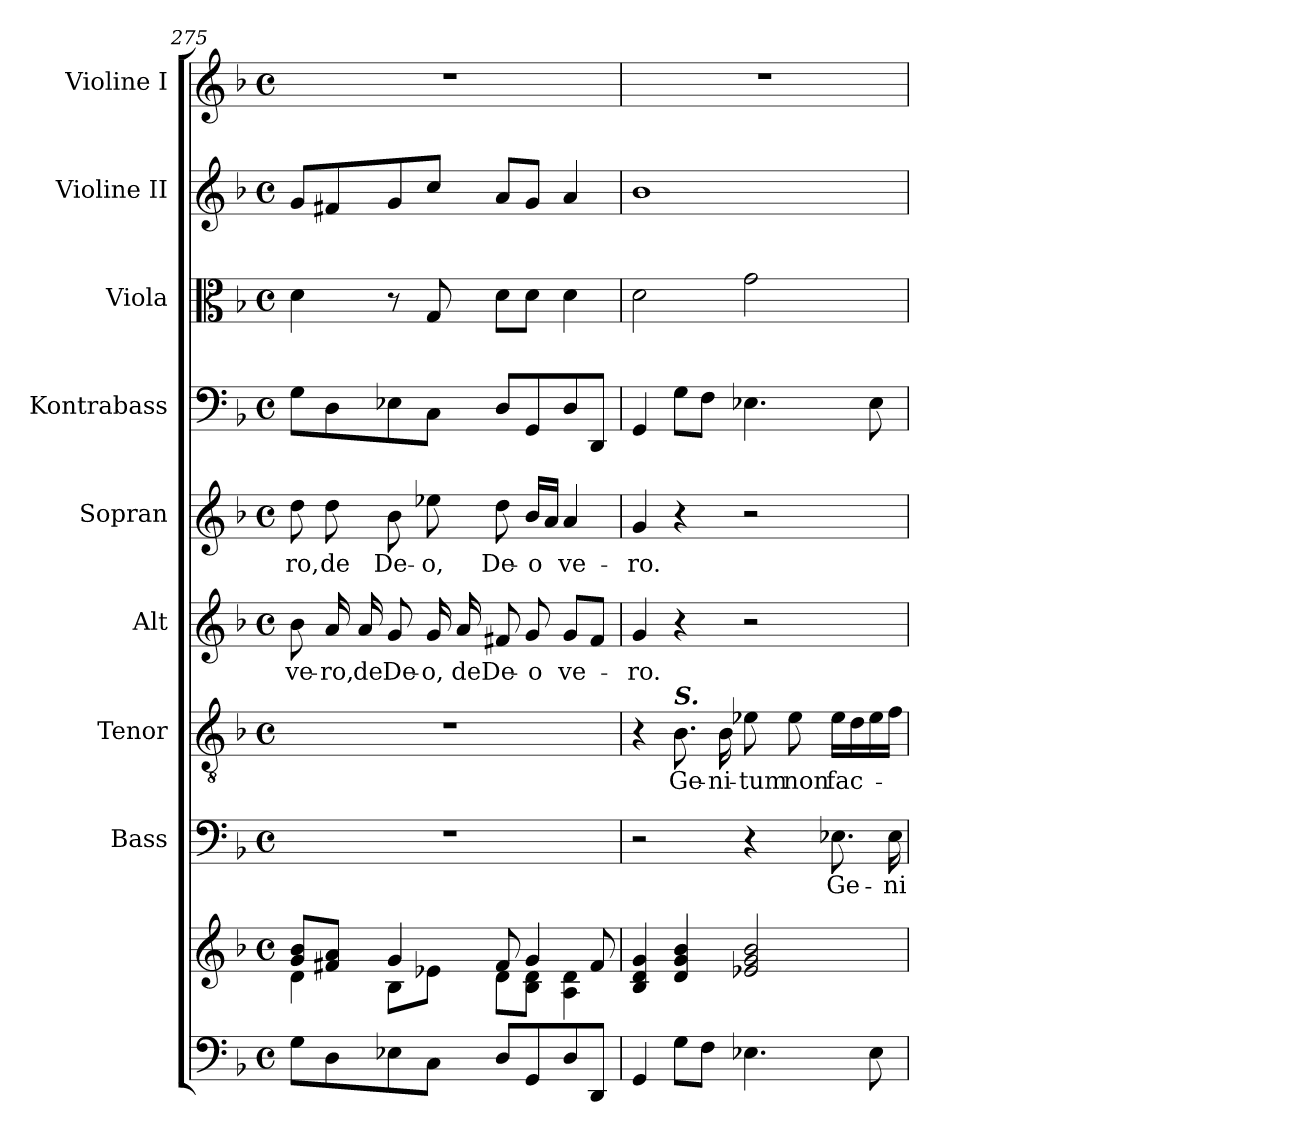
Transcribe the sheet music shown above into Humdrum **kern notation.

**kern	**kern	**kern	**text	**kern	**text	**kern	**text	**kern	**text	**kern	**kern	**kern	**kern
*part9	*part9	*part8	*part8	*part7	*part7	*part6	*part6	*part5	*part5	*part4	*part3	*part2	*part1
*staff10	*staff9	*staff8	*staff8	*staff7	*staff7	*staff6	*staff6	*staff5	*staff5	*staff4	*staff3	*staff2	*staff1
*	*	*I"Bass	*	*I"Tenor	*	*I"Alt	*	*I"Sopran	*	*I"Kontrabass	*I"Viola	*I"Violine II	*I"Violine I
*	*	*I'B.	*	*I'T.	*	*I'A.	*	*I'S.	*	*I'Kb.	*I'Vla.	*I'Vl. II	*I'Vl. I
*clefF4	*clefG2	*clefF4	*	*clefGv2	*	*clefG2	*	*clefG2	*	*clefF4	*clefC3	*clefG2	*clefG2
*	*	*	*	*	*	*	*	*	*	*ITrd7c12	*	*	*
*k[b-]	*k[b-]	*k[b-]	*	*k[b-]	*	*k[b-]	*	*k[b-]	*	*k[b-]	*k[b-]	*k[b-]	*k[b-]
*F:	*F:	*F:	*	*F:	*	*F:	*	*F:	*	*F:	*F:	*F:	*F:
*M4/4	*M4/4	*M4/4	*	*M4/4	*	*M4/4	*	*M4/4	*	*M4/4	*M4/4	*M4/4	*M4/4
*met(c)	*met(c)	*met(c)	*	*met(c)	*	*met(c)	*	*met(c)	*	*met(c)	*met(c)	*met(c)	*met(c)
=275	=275	=275	=275	=275	=275	=275	=275	=275	=275	=275	=275	=275	=275
*	*^	*	*	*	*	*	*	*	*	*	*	*	*
!	!	!	!	!	!	!	!	!LO:LY:b	!	!LO:LY:b	!	!	!	!
8G\L	8g/ 8b-/L	4d\	1r	.	1r	.	8b-\	ve-	8dd\	-ro,	8GG\L	4d\	8g/L	1r
!	!	!	!	!	!	!	!	!LO:LY:b	!	!LO:LY:b	!	!	!	!
8D\	8f#X/ 8a/J	.	.	.	.	.	16a/	-ro,	8dd\	de	8DD\	.	8f#X/	.
!	!	!	!	!	!	!	!	!LO:LY:b	!	!	!	!	!	!
.	.	.	.	.	.	.	16a/	de	.	.	.	.	.	.
!	!	!	!	!	!	!	!	!LO:LY:b	!	!LO:LY:b	!	!	!	!
8E-X\	4g/	8B-\L	.	.	.	.	8g/	De-	8b-\	De-	8EE-X\	8r	8g/	.
!	!	!	!	!	!	!	!	!LO:LY:b	!	!LO:LY:b	!	!	!	!
8C\J	.	8e-X\J	.	.	.	.	16g/	-o,	8ee-X\	-o,	8CC\J	8G/	8cc/J	.
!	!	!	!	!	!	!	!	!LO:LY:b	!	!	!	!	!	!
.	.	.	.	.	.	.	16a/	de	.	.	.	.	.	.
!	!	!	!	!	!	!	!	!LO:LY:b	!	!LO:LY:b	!	!	!	!
8D/L	8f#/	8d\L	.	.	.	.	8f#X/	De-	8dd\	De-	8DD/L	8d\L	8a/L	.
!	!	!	!	!	!	!	!	!LO:LY:b	!	!LO:LY:b	!	!	!	!
8GG/	4g/	8B-\ 8d\J	.	.	.	.	8g/	-o	16b-/LL	-o	8GGG/	8d\J	8g/J	.
.	.	.	.	.	.	.	.	.	16a/JJ	.	.	.	.	.
!	!	!	!	!	!	!	!	!LO:LY:b	!	!LO:LY:b	!	!	!	!
8D/	.	4A\ 4d\	.	.	.	.	8g/L	ve-	4a/	ve-	8DD/	4d\	4a/	.
8DD/J	8f#/	.	.	.	.	.	8f#/J	.	.	.	8DDD/J	.	.	.
*	*v	*v	*	*	*	*	*	*	*	*	*	*	*	*
!!LO:LB:g=z
=276	=276	=276	=276	=276	=276	=276	=276	=276	=276	=276	=276	=276	=276
!	!	!	!	!	!	!	!LO:LY:b	!	!LO:LY:b	!	!	!	!
4GG/	4B-/ 4d/ 4g/	2r	.	4r	.	4g/	-ro.	4g/	-ro.	4GGG/	2d\	1b-	1r
!	!	!	!	!LO:TX:a:Bi:t=S.	!	!	!	!	!	!	!	!	!
!	!	!	!	!	!LO:LY:b	!	!	!	!	!	!	!	!
8G\L	4d/ 4g/ 4b-/	.	.	8.B-\	Ge-	4r	.	4r	.	8GG\L	.	.	.
8F\J	.	.	.	.	.	.	.	.	.	8FF\J	.	.	.
!	!	!	!	!	!LO:LY:b	!	!	!	!	!	!	!	!
.	.	.	.	16B-\	-ni-	.	.	.	.	.	.	.	.
!	!	!	!	!	!LO:LY:b	!	!	!	!	!	!	!	!
4.E-X\	2e-X/ 2g/ 2b-/	4r	.	8e-X\	-tum	2r	.	2r	.	4.EE-X\	2g\	.	.
!	!	!	!	!	!LO:LY:b	!	!	!	!	!	!	!	!
.	.	.	.	8e-\	non	.	.	.	.	.	.	.	.
!	!	!	!LO:LY:b	!	!LO:LY:b	!	!	!	!	!	!	!	!
.	.	8.E-X\	Ge-	16e-\LL	fac-	.	.	.	.	.	.	.	.
.	.	.	.	16d\	.	.	.	.	.	.	.	.	.
8E-\	.	.	.	16e-\	.	.	.	.	.	8EE-\	.	.	.
!	!	!	!LO:LY:b	!	!	!	!	!	!	!	!	!	!
.	.	16E-\	-ni-	16f\JJ	.	.	.	.	.	.	.	.	.
=	=	=	=	=	=	=	=	=	=	=	=	=	=
*-	*-	*-	*-	*-	*-	*-	*-	*-	*-	*-	*-	*-	*-
